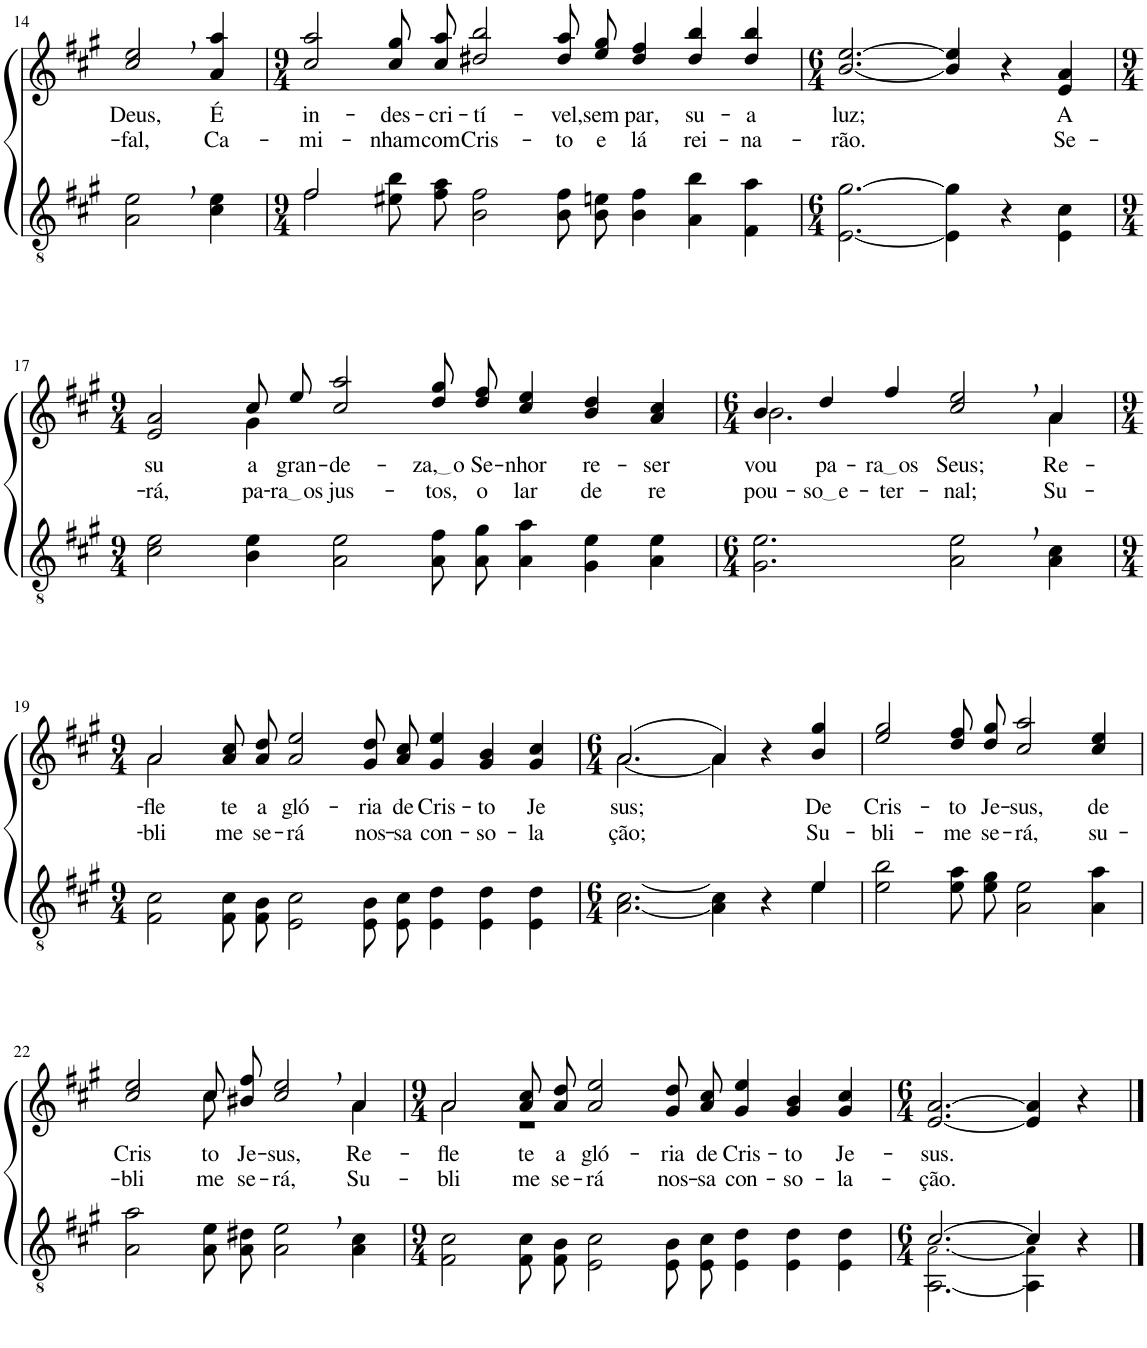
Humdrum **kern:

**kern	**kern	**text	**text
*part2	*part1	*part1	*part1
*staff2	*staff1	*staff1	*staff1
*I"Parte III e IV	*I"Parte I e II	*	*
!!LO:PB:g=z
*clefGv2	*clefG2	*	*
*Trd5c9	*Trd5c9	*	*
*k[f#c#g#]	*k[f#c#g#]	*	*
*M6/4	*M6/4	*	*
=14	=14	=14	=14
!	!	!LO:LY:b	!LO:LY:b
2A\, 2e\,	2cc#/, 2ee/,	Deus,	fal,
!	!	!LO:LY:b	!LO:LY:b
4c#\ 4e\	4a/ 4aa/	É	Ca-
=15	=15	=15	=15
*M9/4	*M9/4	*	*
*^	*	*	*
!	!	!	!LO:LY:b	!LO:LY:b
2f#/	2f#\	2cc#/ 2aa/	in-	-mi-
!	!	!	!LO:LY:b	!LO:LY:b
1ryy	8e#X\ 8b\L	8cc#\ 8gg#\L	-des-	-nham
!	!	!	!LO:LY:b	!LO:LY:b
.	8f#\ 8a\J	8cc#\ 8aa\J	-cri-	com
!	!	!	!LO:LY:b	!LO:LY:b
.	2B\ 2f#\	2dd#X/ 2bb/	-tí-	Cris-
!	!	!	!LO:LY:b	!LO:LY:b
.	8B\ 8f#\L	8dd#\ 8aa\L	-vel,	-to
!	!	!	!LO:LY:b	!LO:LY:b
.	8B\ 8en\J	8ee\ 8gg#\J	sem	e
!	!	!	!LO:LY:b	!LO:LY:b
2ryy	4B\ 4f#\	4dd#/ 4ff#/	par,	lá
!	!	!	!LO:LY:b	!LO:LY:b
.	4A\ 4b\	4dd#/ 4bb/	su-	rei-
!	!	!	!LO:LY:b	!LO:LY:b
4ryy	4F#\ 4a\	4dd#/ 4bb/	-a	-na-
*v	*v	*	*	*
=16	=16	=16	=16
*M6/4	*M6/4	*	*
*^	*	*	*
!	!	!	!LO:LY:b	!LO:LY:b
*v	*v	*	*	*
[2.E\ [2.g#\	[2.b/ [2.ee/	luz;	-rão.
4E\] 4g#\]	4b/] 4ee/]	.	.
4r	4r	.	.
!	!	!LO:LY:b	!LO:LY:b
4E\ 4c#\	4e/ 4a/	A	Se-
!!LO:LB:g=z
=17	=17	=17	=17
*M9/4	*M9/4	*	*
!	!	!LO:LY:b	!LO:LY:b
*	*^	*	*
2c#\ 2e\	2e/ 2a/	2ryy	su-	-rá,
!	!	!	!LO:LY:b	!LO:LY:b
4B\ 4e\	8cc#/L	4g#\	-a	pa-
!	!	!	!LO:LY:b	!LO:LY:b
.	8ee/J	.	gran-	ra os
!	!	!	!LO:LY:b	!LO:LY:b
2A\ 2e\	2cc#/ 2aa/	1.ryy	-de-	jus-
!	!	!	!LO:LY:b	!LO:LY:b
8A\ 8f#\L	8dd\ 8gg#\L	.	za, o	-tos,
!	!	!	!LO:LY:b	!LO:LY:b
8A\ 8g#\J	8dd\ 8ff#\J	.	Se-	o
!	!	!	!LO:LY:b	!LO:LY:b
4A\ 4a\	4cc#/ 4ee/	.	-nhor	lar
!	!	!	!LO:LY:b	!LO:LY:b
4G#\ 4e\	4b/ 4dd/	.	re-	de
!	!	!	!LO:LY:b	!LO:LY:b
4A\ 4e\	4a/ 4cc#/	.	-ser-	re-
=18	=18	=18	=18	=18
*M6/4	*M6/4	*	*	*
!	!	!	!LO:LY:b	!LO:LY:b
2.G#\ 2.e\	4b/	2.b\	-vou	-pou-
!	!	!	!LO:LY:b	!LO:LY:b
.	4dd/	.	pa-	so e
!	!	!	!LO:LY:b	!LO:LY:b
.	4ff#/	.	ra os	-ter-
!	!	!	!LO:LY:b	!LO:LY:b
2A\, 2e\,	2cc#/, 2ee/,	2ryy	Seus;	-nal;
!	!	!	!LO:LY:b	!LO:LY:b
4A\ 4c#\	4a/	4a\	Re-	Su-
!!LO:LB:g=z	!!
=19	=19	=19	=19	=19
*M9/4	*M9/4	*	*	*
!	!	!	!LO:LY:b	!LO:LY:b
2F#\ 2c#\	2a/	2a\	-fle-	-bli-
!	!	!	!LO:LY:b	!LO:LY:b
8F#/ 8c#/L	8a\ 8cc#\L	1..ryy	-te	-me
!	!	!	!LO:LY:b	!LO:LY:b
8F#/ 8B/J	8a\ 8dd\J	.	a	se-
!	!	!	!LO:LY:b	!LO:LY:b
2E\ 2c#\	2a/ 2ee/	.	gló-	-rá
!	!	!	!LO:LY:b	!LO:LY:b
8E/ 8B/L	8g#/ 8dd/L	.	-ria	nos-
!	!	!	!LO:LY:b	!LO:LY:b
8E/ 8c#/J	8a/ 8cc#/J	.	de	-sa
!	!	!	!LO:LY:b	!LO:LY:b
4E\ 4d\	4g#/ 4ee/	.	Cris-	con-
!	!	!	!LO:LY:b	!LO:LY:b
4E\ 4d\	4g#/ 4b/	.	-to	-so-
!	!	!	!LO:LY:b	!LO:LY:b
4E\ 4d\	4g#/ 4cc#/	.	Je-	-la-
=20	=20	=20	=20	=20
*M6/4	*M6/4	*	*	*
*^	*	*	*	*
!	!	!	!	!LO:LY:b	!LO:LY:b
1ryy	[2.A\ [2.c#\	(2.a/	[2.a\	-sus;	-ção;
.	4A\] 4c#\]	4a/)	4a\]	.	.
4r	4ryy	4r	2ryy	.	.
!	!	!	!	!LO:LY:b	!LO:LY:b
4e/	4e\	4b/ 4gg#/	.	De	Su-
*	*	*v	*v	*	*
=21	=21	=21	=21	=21
!	!	!	!LO:LY:b	!LO:LY:b
*v	*v	*	*	*
2e\ 2b\	2ee/ 2gg#/	Cris-	-bli-
!	!	!LO:LY:b	!LO:LY:b
8e\ 8a\L	8dd\ 8ff#\L	-to	-me
!	!	!LO:LY:b	!LO:LY:b
8e\ 8g#\J	8dd\ 8gg#\J	Je-	se-
!	!	!LO:LY:b	!LO:LY:b
2A\ 2e\	2cc#/ 2aa/	-sus,	-rá,
!	!	!LO:LY:b	!LO:LY:b
4A\ 4a\	4cc#/ 4ee/	de	su-
!!LO:LB:g=z
=22	=22	=22	=22
!	!	!LO:LY:b	!LO:LY:b
*	*^	*	*
2A\ 2a\	2cc#/ 2ee/	2ryy	Cris-	-bli-
!	!	!	!LO:LY:b	!LO:LY:b
8A\ 8e\L	8cc#\L	8cc#\	-to	-me
!	!	!	!LO:LY:b	!LO:LY:b
8A\ 8d#X\J	8b#X\ 8ff#\J	8ryy	Je-	se-
!	!	!	!LO:LY:b	!LO:LY:b
*	*v	*v	*	*
2A\, 2e\,	2cc#/, 2ee/,	-sus,	-rá,
*	*^	*	*
!	!	!	!LO:LY:b	!LO:LY:b
4A\ 4c#\	4a/	4a\	Re-	Su-
=23	=23	=23	=23	=23
*M9/4	*M9/4	*	*	*
!	!	!	!LO:LY:b	!LO:LY:b
2F#\ 2c#\	2a/	2a\	-fle-	-bli-
!	!	!	!LO:LY:b	!LO:LY:b
8F#/ 8c#/L	8a\ 8cc#\L	1r	-te	-me
!	!	!	!LO:LY:b	!LO:LY:b
8F#/ 8B/J	8a\ 8dd\J	.	a	se-
!	!	!	!LO:LY:b	!LO:LY:b
2E\ 2c#\	2a/ 2ee/	.	gló-	-rá
!	!	!	!LO:LY:b	!LO:LY:b
8E/ 8B/L	8g#/ 8dd/L	.	-ria	nos-
!	!	!	!LO:LY:b	!LO:LY:b
8E/ 8c#/J	8a/ 8cc#/J	.	de	-sa
!	!	!	!LO:LY:b	!LO:LY:b
4E\ 4d\	4g#/ 4ee/	2.ryy	Cris-	con-
!	!	!	!LO:LY:b	!LO:LY:b
4E\ 4d\	4g#/ 4b/	.	-to	-so-
!	!	!	!LO:LY:b	!LO:LY:b
4E\ 4d\	4g#/ 4cc#/	.	Je-	-la-
*	*v	*v	*	*
=24	=24	=24	=24
*M6/4	*M6/4	*	*
*^	*	*	*
!	!	!	!LO:LY:b	!LO:LY:b
[2.c#/	[2.AA\ [2.A!\	[2.e/ [2.a/	-sus.	-ção.
4c#/]	4AA\] 4A!\]	4e/] 4a/]	.	.
4r	4ryy	4r	.	.
*v	*v	*	*	*
==	==	==	==
*-	*-	*-	*-
